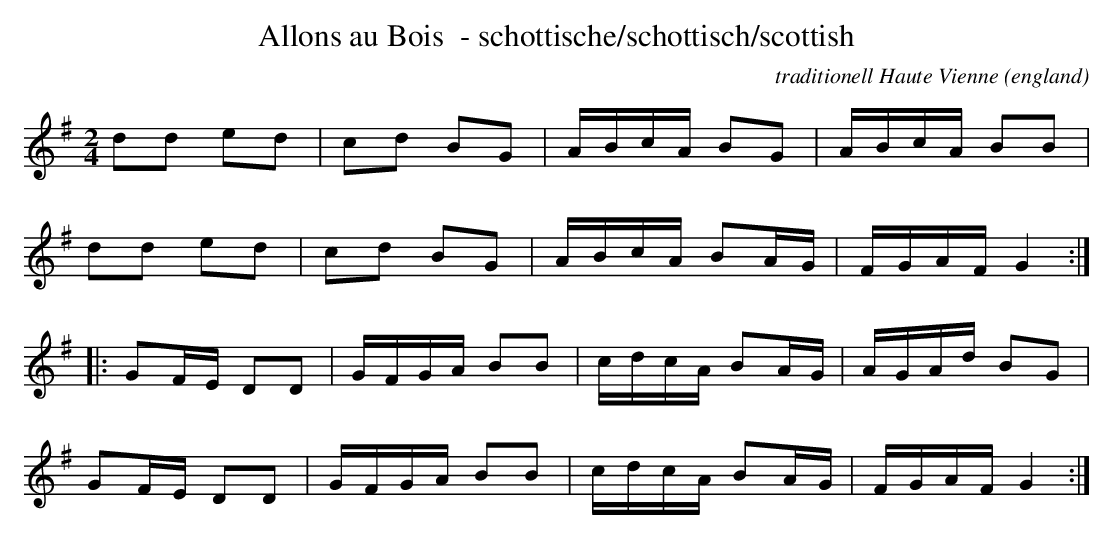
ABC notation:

X:1
T:Allons au Bois  - schottische/schottisch/scottish
O:england
C:traditionell Haute Vienne
M:2/4
L:1/16
K:G
d2d2 e2d2|c2d2 B2G2|ABcA B2G2|ABcA B2B2|
d2d2 e2d2|c2d2 B2G2|ABcA B2AG|FGAFG4:|
|:G2FE D2D2|GFGA B2B2|cdcA B2AG|AGAd B2G2|
G2FE D2D2|GFGA B2B2|cdcA B2AG|FGAFG4:|
